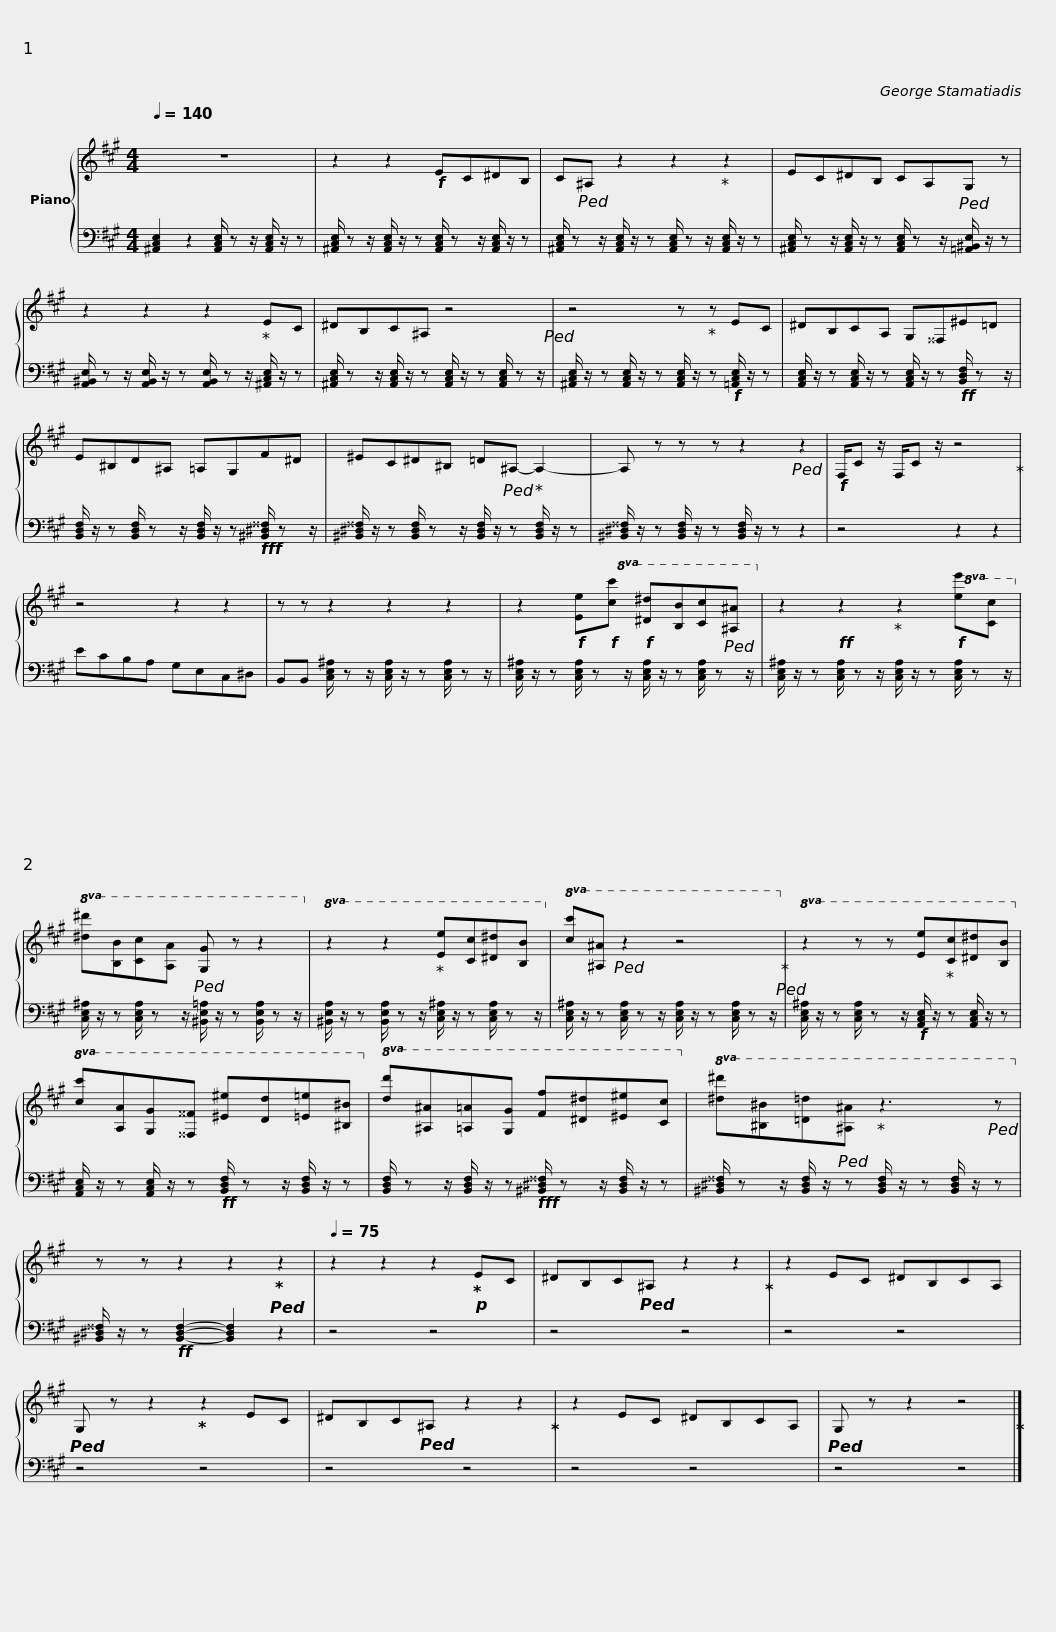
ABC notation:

X:1
%%score { 1 | 2 }
L:1/8
Q:1/4=140
M:4/4
I:linebreak $
K:A
V:1 treble
V:2 bass
V:1
 z8 | z2 z2!f! EC^DB, | C!ped!^A, z2 z2!ped-up! z2 |$ EC^DB, CA,!ped!G, z | z2 z2 z2!ped-up! EC |$ %5
 ^DB,C^A, z4!ped! | z4 z!ped-up! z EC | ^DB,CA, G,^^F,^E=D |$ E^B,D^A, =A,G,F^D | ^EC^D^B, =D!ped!^A,-!ped-up! A,2- | %10
 A, z z z z2!ped! z2 |$!f! F,/C z/ F,/C z/ z4!ped-up! | z4 z2 z2 | z z z2 z2 z2 | z2!f! [Ee]!f!!8va(![cc']!f! [^d^d'][Bb][cc']!ped![^A^a]!8va)! |$ %15
 z2!ff! z2!ped-up! z2!f!!8va(! [ee'][cc']!8va)! |!8va(! [^d^d'][Bb][cc'][Aa]!ped! [Gg] z z2!8va)! |!8va(! z2 z2!ped-up! [ee'][cc'][^d^d'][Bb]!8va)! |$!8va(! [cc'][^A^a]!ped! z2 z4!ped-up!!ped!!8va)! |!8va(! z2 z z [ee']!ped-up![cc'][^d^d'][Bb]!8va)! | %20
!8va(! [cc'][Aa][Gg][^^F^^f] [^e^e'][dd'][=e=e'][^B^b]!8va)! |$!8va(! [dd'][^A^a][=A=a][Gg] [ff'][^d^d'][^e^e'][cc']!8va)! |!8va(! [^d^d'][^B^b][=d=d']!ped![^A^a]!ped-up! z3!ped! z!8va)! | z z z2 z2!ped-up!!ped! z2 |[Q:1/4=75] z2 z2 z2!ped-up!!p! EC |$ %25
 ^DB,C!ped!^A, z2 z2!ped-up! | z2 EC ^DB,CA, |!ped! G, z z2!ped-up! z2 EC | ^DB,C!ped!^A, z2 z2!ped-up! | z2 EC ^DB,CA, |$ %30
!ped! G, z z2 z4!ped-up! |] %31
V:2
 [^A,,C,E,]2 z2 [A,,C,E,]/ z z/ [A,,C,E,]/ z/ z | [^A,,C,E,]/ z z/ [A,,C,E,]/ z/ z [A,,C,E,]/ z z/ [A,,C,E,]/ z/ z | [^A,,C,E,]/ z z/ [A,,C,E,]/ z/ z [A,,C,E,]/ z z/ [A,,C,E,]/ z/ z |$ [^A,,C,E,]/ z z/ [A,,C,E,]/ z/ z [A,,C,E,]/ z z/ [=A,,^B,,E,]/ z/ z | [A,,^B,,E,]/ z z/ [A,,B,,E,]/ z/ z [A,,B,,E,]/ z z/ [^A,,C,E,]/ z/ z |$ %5
 [^A,,C,E,]/ z z/ [A,,C,E,]/ z/ z [A,,C,E,]/ z/ z [A,,C,E,]/ z z/ | [^A,,C,E,]/ z/ z [A,,C,E,]/ z/ z [A,,C,E,]/ z/ z!f! [=A,,C,E,]/ z/ z | [A,,C,E,]/ z/ z [A,,C,E,]/ z/ z [A,,C,E,]/ z/ z!ff! [B,,D,F,]/ z z/ |$ [B,,D,F,]/ z/ z [B,,D,F,]/ z z/ [B,,D,F,]/ z/ z!fff! [^B,,^D,^^F,]/ z z/ | [^B,,^D,^^F,]/ z/ z [B,,D,F,]/ z z/ [B,,D,F,]/ z/ z [B,,D,F,]/ z/ z | %10
 [^B,,^D,^^F,]/ z/ z [B,,D,F,]/ z/ z [B,,D,F,]/ z/ z z2 |$ z4 z2 z2 | ECB,A, G,E,C,^D, | B,,B,, [C,E,^A,]/ z z/ [C,E,A,]/ z/ z [C,E,A,]/ z z/ | [C,E,^A,]/ z/ z [C,E,A,]/ z z/ [C,E,A,]/ z/ z [C,E,A,]/ z z/ |$ %15
 [C,E,^A,]/ z/ z [C,E,A,]/ z z/ [C,E,A,]/ z/ z [C,E,A,]/ z z/ | [C,E,^A,]/ z/ z [C,E,A,]/ z z/ [^B,,E,=A,]/ z/ z [B,,E,A,]/ z z/ | [^B,,E,A,]/ z/ z [B,,E,A,]/ z z/ [C,E,^A,]/ z/ z [C,E,A,]/ z z/ |$ [C,E,^A,]/ z/ z [C,E,A,]/ z z/ [C,E,A,]/ z/ z [C,E,A,]/ z z/ | [C,E,^A,]/ z/ z [C,E,A,]/ z z/!f! [A,,C,E,]/ z/ z [A,,C,E,]/ z/ z | %20
 [A,,C,E,]/ z/ z [A,,C,E,]/ z/ z!ff! [B,,D,F,]/ z z/ [B,,D,F,]/ z/ z |$ [B,,D,F,]/ z z/ [B,,D,F,]/ z/ z!fff! [^B,,^D,^^F,]/ z z/ [B,,D,F,]/ z/ z | [^B,,^D,^^F,]/ z z/ [B,,D,F,]/ z/ z [B,,D,F,]/ z/ z [B,,D,F,]/ z/ z | [^B,,^D,^^F,]/ z/ z!ff! [B,,D,F,]2- [B,,D,F,]2 z2 | z4 z4 |$ %25
 z4 z4 | z4 z4 | z4 z4 | z4 z4 | z4 z4 |$ %30
 z4 z4 |] %31
